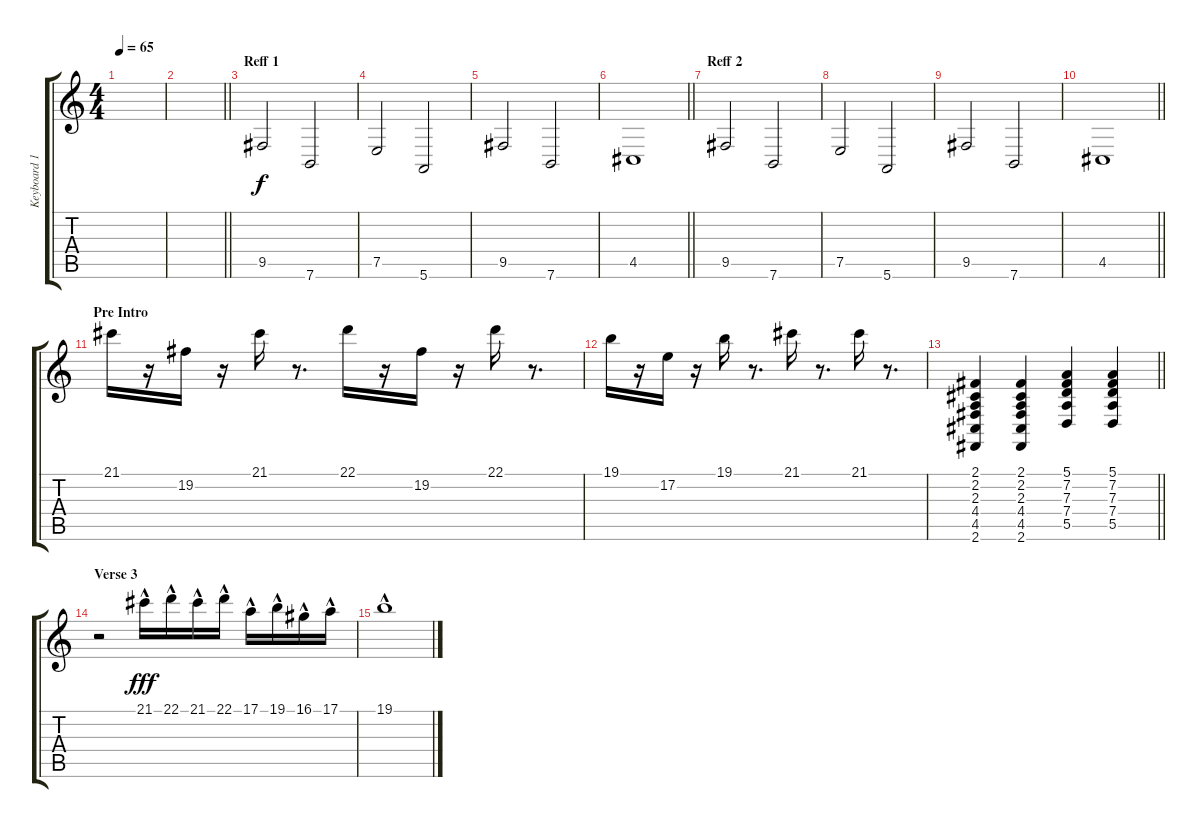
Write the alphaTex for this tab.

\track ("Keyboard 1" "Keyboard 1") {instrument stringensemble1}
\staff {score tabs}
\tuning (E4 B3 G3 D3 A2 E2) {hide}
\ts (4 4)
\tempo 65
\clef g2
\ks c
|
\barLineRight lightlight
|
\section ("" "Reff 1")
9.5.2{volume 9} 7.6.2 |
7.5.2 5.6.2 |
9.5.2 7.6.2 |
\barLineRight lightlight
4.5.1 |
\section ("" "Reff 2")
9.5.2 7.6.2 |
7.5.2 5.6.2 |
9.5.2 7.6.2 |
\barLineRight lightlight
4.5.1 |
\section ("" "Pre Intro")
21.1.16{volume 13} r.16 19.2.16 r.16 21.1.16 r.8{d} 22.1.16 r.16 19.2.16 r.16 22.1.16 r.8{d} |
19.1.16 r.16 17.2.16 r.16 19.1.16 r.8{d} 21.1.16 r.8{d} 21.1.16 r.8{d} |
\barLineRight lightlight
(2.1 2.2 2.3 4.4 4.5 2.6).4{volume 10 balance 8 instrument acousticgrandpiano} (2.1 2.2 2.3 4.4 4.5 2.6).4 (5.1 7.2 7.3 7.4 5.5).4 (5.1 7.2 7.3 7.4 5.5).4 |
\section ("" "Verse 3")
r.2{volume 16} 21.1{hac}.16{dy fff} 22.1{hac}.16 21.1{hac}.16 22.1{hac}.16 17.1{hac}.16 19.1{hac}.16 16.1{hac}.16 17.1{hac}.16 |
19.1{hac}.1
